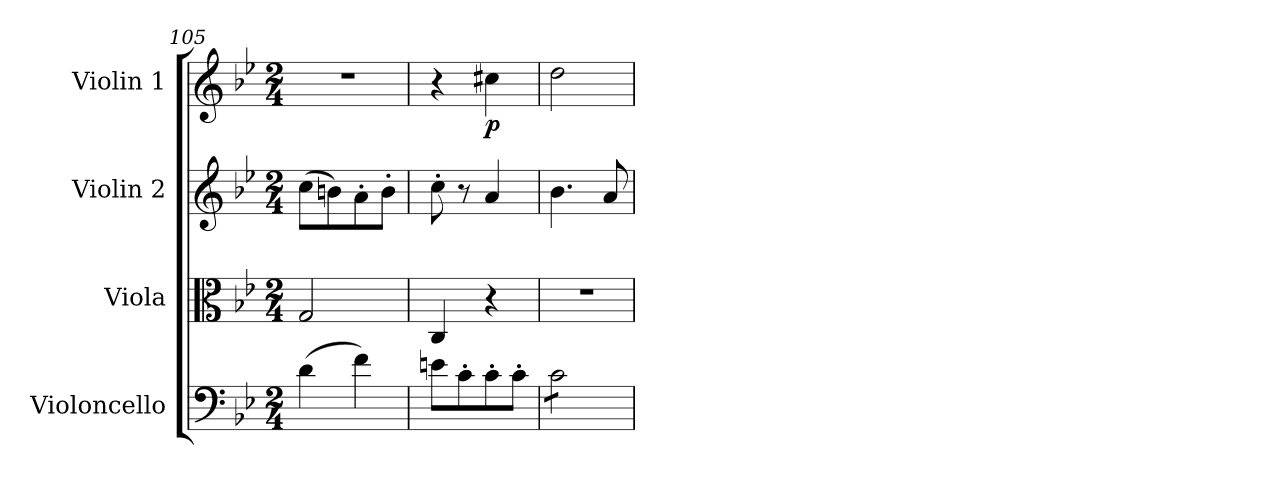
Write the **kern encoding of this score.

**kern	**kern	**kern	**kern	**dynam
*part4	*part3	*part2	*part1	*part1
*staff4	*staff3	*staff2	*staff1	*staff1
*I"Violoncello	*I"Viola	*I"Violin 2	*I"Violin 1	*
*I'Vc	*I'Vla	*I'Vln	*I'Vln	*
*clefF4	*clefC3	*clefG2	*clefG2	*
*k[b-e-]	*k[b-e-]	*k[b-e-]	*k[b-e-]	*
*M2/4	*M2/4	*M2/4	*M2/4	*
=105	=105	=105	=105	=105
(4d\	2G/	(8cc\L	2r	.
.	.	8bn\)	.	.
4f\)	.	8a'\	.	.
.	.	8b'\J	.	.
=106	=106	=106	=106	=106
8en\L	4C/	8cc'\	4r	.
8c'\	.	8r	.	.
!	!	!	!	!LO:DY:b
8c'\	4r	4a/	4cc#X\	p
8c'\J	.	.	.	.
=107	=107	=107	=107	=107
*tremolo	*	*	*	*
8c\L	2r	4.b-\	2dd\	.
8c\	.	.	.	.
8c\	.	.	.	.
8c\J	.	8a/	.	.
*Xtremolo	*	*	*	*
=	=	=	=	=
*-	*-	*-	*-	*-
